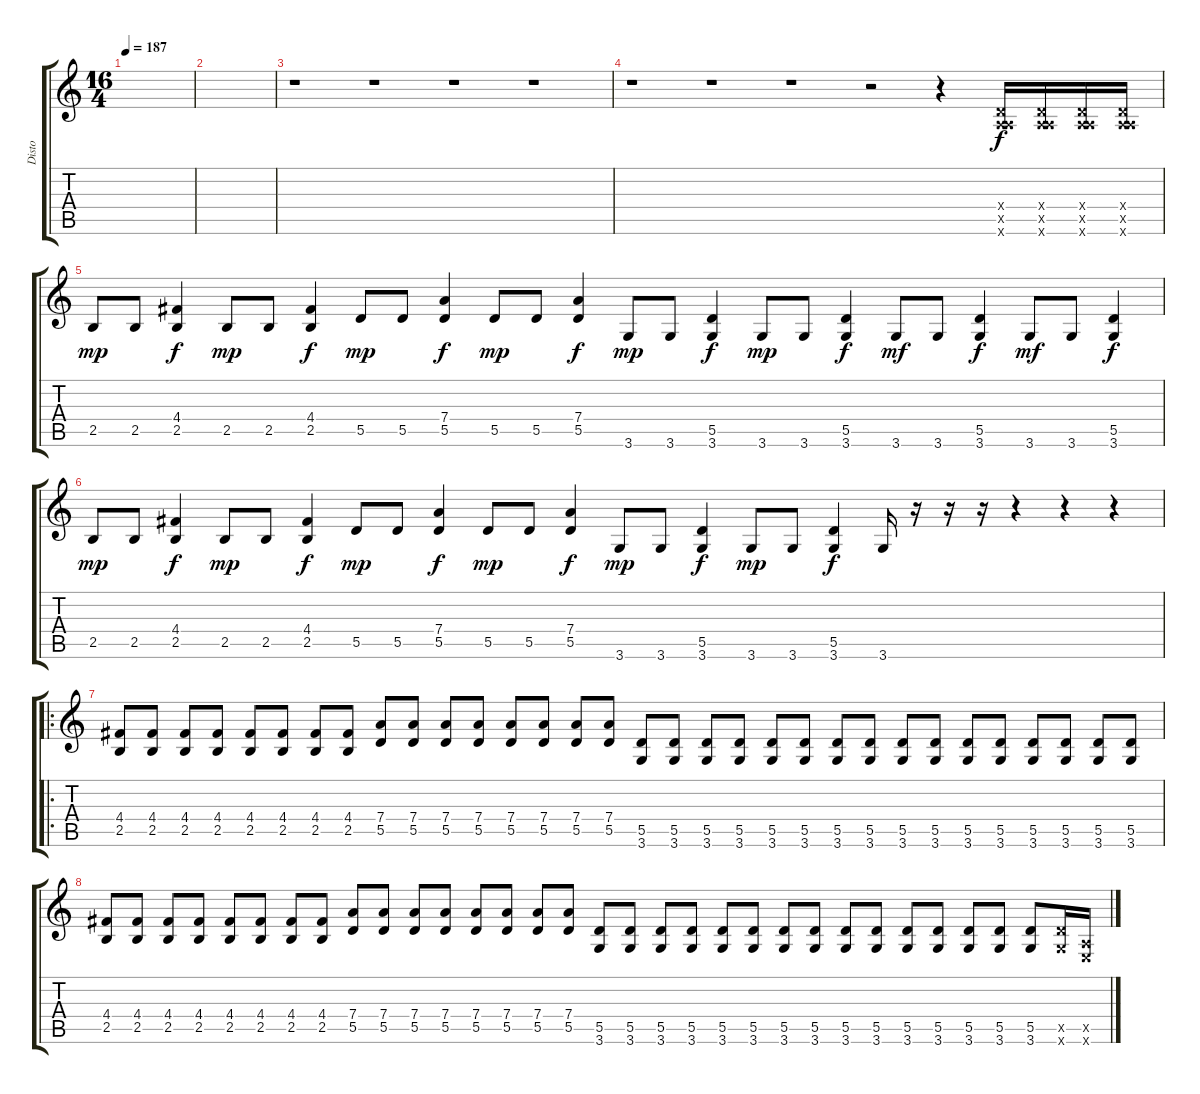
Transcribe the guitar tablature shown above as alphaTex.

\track ("Disto" "Disto") {instrument distortionguitar}
\staff {score tabs}
\tuning (E4 B3 G3 D3 A2 E2) {hide}
\ts (16 4)
\tempo 187
\clef g2
\ks c
|
|
r.1 r.1 r.1 r.1 |
r.1 r.1 r.1 r.2 r.4 (0.4{x} 0.5{x} 5.6{x}).16{instrument guitarharmonics} (0.4{x} 0.5{x} 5.6{x}).16 (0.4{x} 0.5{x} 5.6{x}).16 (0.4{x} 0.5{x} 5.6{x}).16 |
2.5.8{dy mp instrument distortionguitar} 2.5.8 (4.4 2.5).4{dy f} 2.5.8{dy mp} 2.5.8 (4.4 2.5).4{dy f} 5.5.8{dy mp} 5.5.8 (7.4 5.5).4{dy f} 5.5.8{dy mp} 5.5.8 (7.4 5.5).4{dy f} 3.6.8{dy mp} 3.6.8 (5.5 3.6).4{dy f} 3.6.8{dy mp} 3.6.8 (5.5 3.6).4{dy f} 3.6.8{dy mf} 3.6.8 (5.5 3.6).4{dy f} 3.6.8{dy mf} 3.6.8 (5.5 3.6).4{dy f} |
2.5.8{dy mp} 2.5.8 (4.4 2.5).4{dy f} 2.5.8{dy mp} 2.5.8 (4.4 2.5).4{dy f} 5.5.8{dy mp} 5.5.8 (7.4 5.5).4{dy f} 5.5.8{dy mp} 5.5.8 (7.4 5.5).4{dy f} 3.6.8{dy mp} 3.6.8 (5.5 3.6).4{dy f} 3.6.8{dy mp} 3.6.8 (5.5 3.6).4{dy f} 3.6.16 r.16 r.16 r.16 r.4 r.4 r.4 |
\ro
(4.4 2.5).8 (4.4 2.5).8 (4.4 2.5).8 (4.4 2.5).8 (4.4 2.5).8 (4.4 2.5).8 (4.4 2.5).8 (4.4 2.5).8 (7.4 5.5).8 (7.4 5.5).8 (7.4 5.5).8 (7.4 5.5).8 (7.4 5.5).8 (7.4 5.5).8 (7.4 5.5).8 (7.4 5.5).8 (5.5 3.6).8 (5.5 3.6).8 (5.5 3.6).8 (5.5 3.6).8 (5.5 3.6).8 (5.5 3.6).8 (5.5 3.6).8 (5.5 3.6).8 (5.5 3.6).8 (5.5 3.6).8 (5.5 3.6).8 (5.5 3.6).8 (5.5 3.6).8 (5.5 3.6).8 (5.5 3.6).8 (5.5 3.6).8 |
(4.4 2.5).8 (4.4 2.5).8 (4.4 2.5).8 (4.4 2.5).8 (4.4 2.5).8 (4.4 2.5).8 (4.4 2.5).8 (4.4 2.5).8 (7.4 5.5).8 (7.4 5.5).8 (7.4 5.5).8 (7.4 5.5).8 (7.4 5.5).8 (7.4 5.5).8 (7.4 5.5).8 (7.4 5.5).8 (5.5 3.6).8 (5.5 3.6).8 (5.5 3.6).8 (5.5 3.6).8 (5.5 3.6).8 (5.5 3.6).8 (5.5 3.6).8 (5.5 3.6).8 (5.5 3.6).8 (5.5 3.6).8 (5.5 3.6).8 (5.5 3.6).8 (5.5 3.6).8 (5.5 3.6).8 (5.5 3.6).8 (5.5{x} 3.6{x}).16 (0.5{x} 0.6{x}).16
